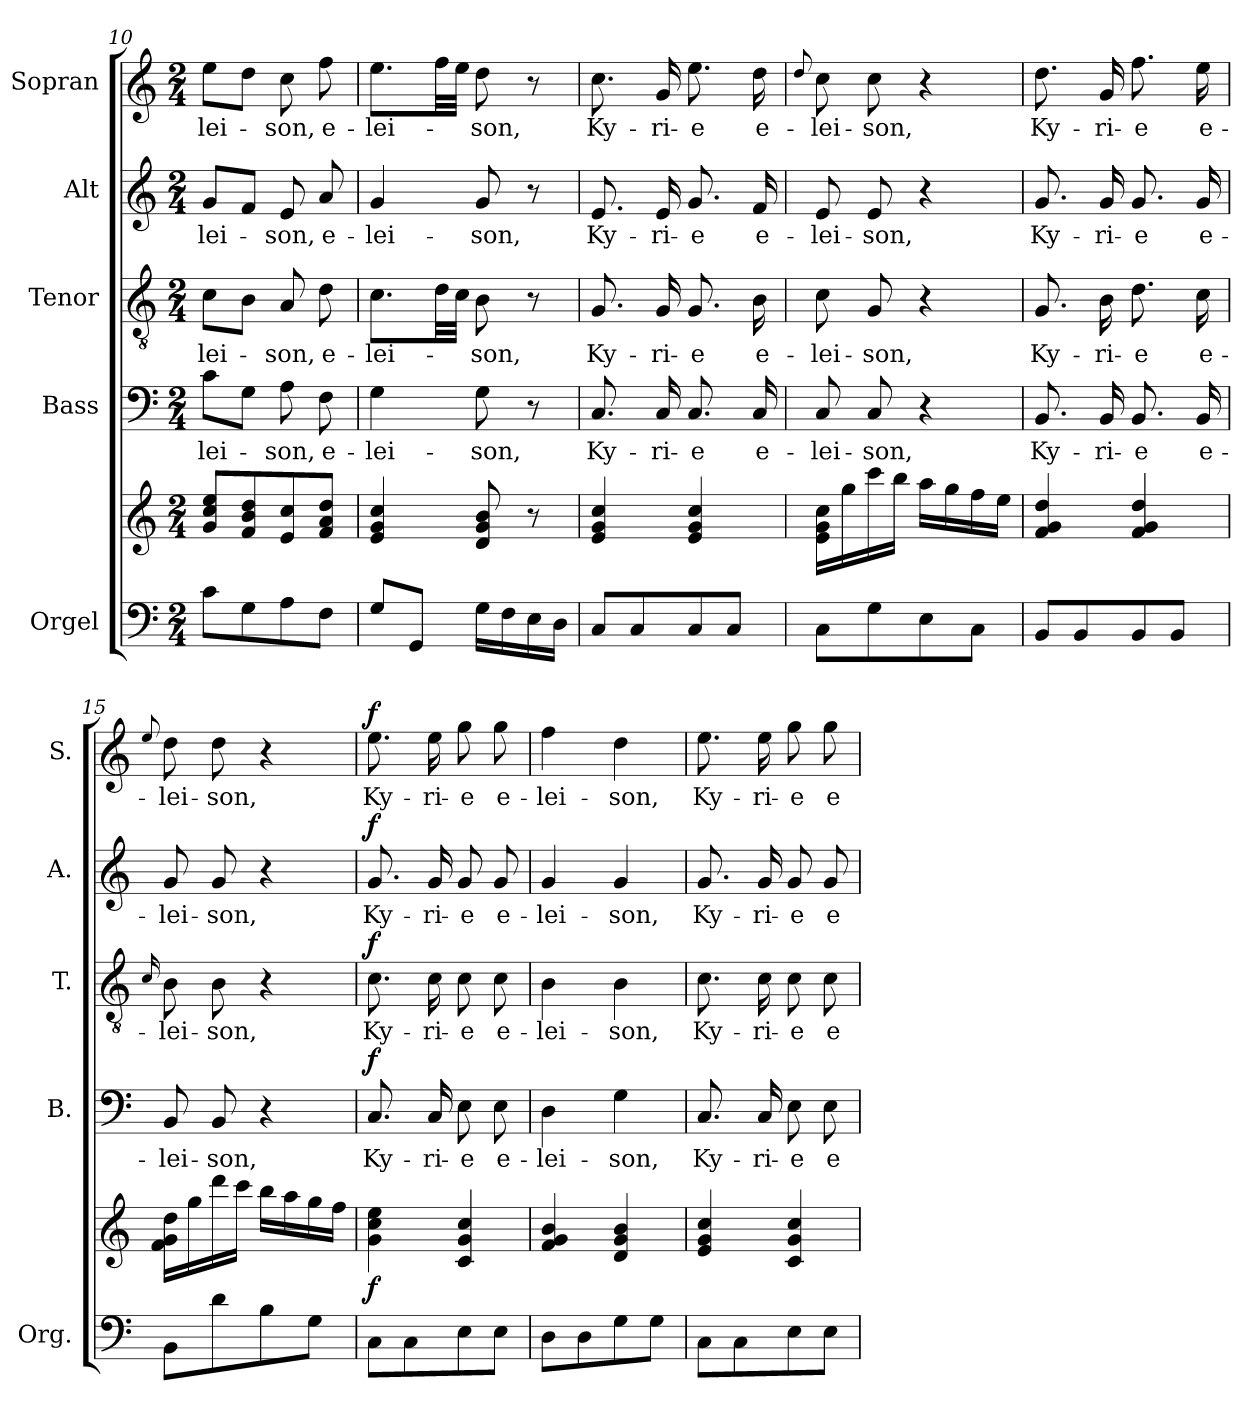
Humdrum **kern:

**kern	**kern	**dynam	**kern	**text	**dynam	**kern	**text	**dynam	**kern	**text	**dynam	**kern	**text	**dynam
*part5	*part5	*part5	*part4	*part4	*part4	*part3	*part3	*part3	*part2	*part2	*part2	*part1	*part1	*part1
*staff6	*staff5	*staff5/6	*staff4	*staff4	*staff4	*staff3	*staff3	*staff3	*staff2	*staff2	*staff2	*staff1	*staff1	*staff1
*I"Orgel	*	*	*I"Bass	*	*	*I"Tenor	*	*	*I"Alt	*	*	*I"Sopran	*	*
*I'Org.	*	*	*I'B.	*	*	*I'T.	*	*	*I'A.	*	*	*I'S.	*	*
*clefF4	*clefG2	*	*clefF4	*	*	*clefGv2	*	*	*clefG2	*	*	*clefG2	*	*
*k[]	*k[]	*	*k[]	*	*	*k[]	*	*	*k[]	*	*	*k[]	*	*
*C:	*C:	*	*C:	*	*	*C:	*	*	*C:	*	*	*C:	*	*
*M2/4	*M2/4	*	*M2/4	*	*	*M2/4	*	*	*M2/4	*	*	*M2/4	*	*
=10	=10	=10	=10	=10	=10	=10	=10	=10	=10	=10	=10	=10	=10	=10
!	!	!	!	!LO:LY:b	!	!	!LO:LY:b	!	!	!LO:LY:b	!	!	!LO:LY:b	!
8c\L	8g/ 8cc/ 8ee/L	.	8c\L	-lei-	.	8c\L	-lei-	.	8g/L	-lei-	.	8ee\L	-lei-	.
8G\	8f/ 8b/ 8dd/	.	8G\J	.	.	8B\J	.	.	8f/J	.	.	8dd\J	.	.
!	!	!	!	!LO:LY:b	!	!	!LO:LY:b	!	!	!LO:LY:b	!	!	!LO:LY:b	!
8A\	8e/ 8cc/	.	8A\	-son,	.	8A/	-son,	.	8e/	-son,	.	8cc\	-son,	.
!	!	!	!	!LO:LY:b	!	!	!LO:LY:b	!	!	!LO:LY:b	!	!	!LO:LY:b	!
8F\J	8f/ 8a/ 8dd/J	.	8F\	e-	.	8d\	e-	.	8a/	e-	.	8ff\	e-	.
=11	=11	=11	=11	=11	=11	=11	=11	=11	=11	=11	=11	=11	=11	=11
!	!	!	!	!LO:LY:b	!	!	!LO:LY:b	!	!	!LO:LY:b	!	!	!LO:LY:b	!
8G/L	4e/ 4g/ 4cc/	.	4G\	-lei-	.	8.c\L	-lei-	.	4g/	-lei-	.	8.ee\L	-lei-	.
8GG/J	.	.	.	.	.	.	.	.	.	.	.	.	.	.
.	.	.	.	.	.	32d\LL	.	.	.	.	.	32ff\LL	.	.
.	.	.	.	.	.	32c\JJJ	.	.	.	.	.	32ee\JJJ	.	.
!	!	!	!	!LO:LY:b	!	!	!LO:LY:b	!	!	!LO:LY:b	!	!	!LO:LY:b	!
16G\LL	8d/ 8g/ 8b/	.	8G\	-son,	.	8B\	-son,	.	8g/	-son,	.	8dd\	-son,	.
16F\	.	.	.	.	.	.	.	.	.	.	.	.	.	.
16E\	8r	.	8r	.	.	8r	.	.	8r	.	.	8r	.	.
16D\JJ	.	.	.	.	.	.	.	.	.	.	.	.	.	.
=12	=12	=12	=12	=12	=12	=12	=12	=12	=12	=12	=12	=12	=12	=12
!	!	!	!	!LO:LY:b	!	!	!LO:LY:b	!	!	!LO:LY:b	!	!	!LO:LY:b	!
8C/L	4e/ 4g/ 4cc/	.	8.C/	Ky-	.	8.G/	Ky-	.	8.e/	Ky-	.	8.cc\	Ky-	.
8C/	.	.	.	.	.	.	.	.	.	.	.	.	.	.
!	!	!	!	!LO:LY:b	!	!	!LO:LY:b	!	!	!LO:LY:b	!	!	!LO:LY:b	!
.	.	.	16C/	-ri-	.	16G/	-ri-	.	16e/	-ri-	.	16g/	-ri-	.
!	!	!	!	!LO:LY:b	!	!	!LO:LY:b	!	!	!LO:LY:b	!	!	!LO:LY:b	!
8C/	4e/ 4g/ 4cc/	.	8.C/	-e	.	8.G/	-e	.	8.g/	-e	.	8.ee\	-e	.
8C/J	.	.	.	.	.	.	.	.	.	.	.	.	.	.
!	!	!	!	!LO:LY:b	!	!	!LO:LY:b	!	!	!LO:LY:b	!	!	!LO:LY:b	!
.	.	.	16C/	e-	.	16B\	e-	.	16f/	e-	.	16dd\	e-	.
=13	=13	=13	=13	=13	=13	=13	=13	=13	=13	=13	=13	=13	=13	=13
.	.	.	.	.	.	.	.	.	.	.	.	8qqdd/	.	.
!	!	!	!	!LO:LY:b	!	!	!LO:LY:b	!	!	!LO:LY:b	!	!	!LO:LY:b	!
8C\L	16e\ 16g\ 16cc\LL	.	8C/	-lei-	.	8c\	-lei-	.	8e/	-lei-	.	8cc\	-lei-	.
.	16gg\	.	.	.	.	.	.	.	.	.	.	.	.	.
!	!	!	!	!LO:LY:b	!	!	!LO:LY:b	!	!	!LO:LY:b	!	!	!LO:LY:b	!
8G\	16ccc\	.	8C/	-son,	.	8G/	-son,	.	8e/	-son,	.	8cc\	-son,	.
.	16bb\JJ	.	.	.	.	.	.	.	.	.	.	.	.	.
8E\	16aa\LL	.	4r	.	.	4r	.	.	4r	.	.	4r	.	.
.	16gg\	.	.	.	.	.	.	.	.	.	.	.	.	.
8C\J	16ff\	.	.	.	.	.	.	.	.	.	.	.	.	.
.	16ee\JJ	.	.	.	.	.	.	.	.	.	.	.	.	.
=14	=14	=14	=14	=14	=14	=14	=14	=14	=14	=14	=14	=14	=14	=14
!	!	!	!	!LO:LY:b	!	!	!LO:LY:b	!	!	!LO:LY:b	!	!	!LO:LY:b	!
8BB/L	4f/ 4g/ 4dd/	.	8.BB/	Ky-	.	8.G/	Ky-	.	8.g/	Ky-	.	8.dd\	Ky-	.
8BB/	.	.	.	.	.	.	.	.	.	.	.	.	.	.
!	!	!	!	!LO:LY:b	!	!	!LO:LY:b	!	!	!LO:LY:b	!	!	!LO:LY:b	!
.	.	.	16BB/	-ri-	.	16B\	-ri-	.	16g/	-ri-	.	16g/	-ri-	.
!	!	!	!	!LO:LY:b	!	!	!LO:LY:b	!	!	!LO:LY:b	!	!	!LO:LY:b	!
8BB/	4f/ 4g/ 4dd/	.	8.BB/	-e	.	8.d\	-e	.	8.g/	-e	.	8.ff\	-e	.
8BB/J	.	.	.	.	.	.	.	.	.	.	.	.	.	.
!	!	!	!	!LO:LY:b	!	!	!LO:LY:b	!	!	!LO:LY:b	!	!	!LO:LY:b	!
.	.	.	16BB/	e-	.	16c\	e-	.	16g/	e-	.	16ee\	e-	.
=15	=15	=15	=15	=15	=15	=15	=15	=15	=15	=15	=15	=15	=15	=15
.	.	.	.	.	.	16qqc/	.	.	.	.	.	8qqee/	.	.
!	!	!	!	!LO:LY:b	!	!	!LO:LY:b	!	!	!LO:LY:b	!	!	!LO:LY:b	!
8BB\L	16f\ 16g\ 16dd\LL	.	8BB/	-lei-	.	8B\	-lei-	.	8g/	-lei-	.	8dd\	-lei-	.
.	16gg\	.	.	.	.	.	.	.	.	.	.	.	.	.
!	!	!	!	!LO:LY:b	!	!	!LO:LY:b	!	!	!LO:LY:b	!	!	!LO:LY:b	!
8d\	16ddd\	.	8BB/	-son,	.	8B\	-son,	.	8g/	-son,	.	8dd\	-son,	.
.	16ccc\JJ	.	.	.	.	.	.	.	.	.	.	.	.	.
8B\	16bb\LL	.	4r	.	.	4r	.	.	4r	.	.	4r	.	.
.	16aa\	.	.	.	.	.	.	.	.	.	.	.	.	.
8G\J	16gg\	.	.	.	.	.	.	.	.	.	.	.	.	.
.	16ff\JJ	.	.	.	.	.	.	.	.	.	.	.	.	.
!!LO:PB:g=z
=16	=16	=16	=16	=16	=16	=16	=16	=16	=16	=16	=16	=16	=16	=16
!	!	!LO:DY:b	!	!LO:LY:b	!LO:DY:a	!	!LO:LY:b	!LO:DY:a	!	!LO:LY:b	!LO:DY:a	!	!LO:LY:b	!LO:DY:a
8C\L	4g\ 4cc\ 4ee\	f	8.C/	Ky-	f	8.c\	Ky-	f	8.g/	Ky-	f	8.ee\	Ky-	f
8C\	.	.	.	.	.	.	.	.	.	.	.	.	.	.
!	!	!	!	!LO:LY:b	!	!	!LO:LY:b	!	!	!LO:LY:b	!	!	!LO:LY:b	!
.	.	.	16C/	-ri-	.	16c\	-ri-	.	16g/	-ri-	.	16ee\	-ri-	.
!	!	!	!	!LO:LY:b	!	!	!LO:LY:b	!	!	!LO:LY:b	!	!	!LO:LY:b	!
8E\	4c/ 4g/ 4cc/	.	8E\	-e	.	8c\	-e	.	8g/	-e	.	8gg\	-e	.
!	!	!	!	!LO:LY:b	!	!	!LO:LY:b	!	!	!LO:LY:b	!	!	!LO:LY:b	!
8E\J	.	.	8E\	e-	.	8c\	e-	.	8g/	e-	.	8gg\	e-	.
=17	=17	=17	=17	=17	=17	=17	=17	=17	=17	=17	=17	=17	=17	=17
!	!	!	!	!LO:LY:b	!	!	!LO:LY:b	!	!	!LO:LY:b	!	!	!LO:LY:b	!
8D\L	4f/ 4g/ 4b/	.	4D\	-lei-	.	4B\	-lei-	.	4g/	-lei-	.	4ff\	-lei-	.
8D\	.	.	.	.	.	.	.	.	.	.	.	.	.	.
!	!	!	!	!LO:LY:b	!	!	!LO:LY:b	!	!	!LO:LY:b	!	!	!LO:LY:b	!
8G\	4d/ 4g/ 4b/	.	4G\	-son,	.	4B\	-son,	.	4g/	-son,	.	4dd\	-son,	.
8G\J	.	.	.	.	.	.	.	.	.	.	.	.	.	.
=18	=18	=18	=18	=18	=18	=18	=18	=18	=18	=18	=18	=18	=18	=18
!	!	!	!	!LO:LY:b	!	!	!LO:LY:b	!	!	!LO:LY:b	!	!	!LO:LY:b	!
8C\L	4e/ 4g/ 4cc/	.	8.C/	Ky-	.	8.c\	Ky-	.	8.g/	Ky-	.	8.ee\	Ky-	.
8C\	.	.	.	.	.	.	.	.	.	.	.	.	.	.
!	!	!	!	!LO:LY:b	!	!	!LO:LY:b	!	!	!LO:LY:b	!	!	!LO:LY:b	!
.	.	.	16C/	-ri-	.	16c\	-ri-	.	16g/	-ri-	.	16ee\	-ri-	.
!	!	!	!	!LO:LY:b	!	!	!LO:LY:b	!	!	!LO:LY:b	!	!	!LO:LY:b	!
8E\	4c/ 4g/ 4cc/	.	8E\	-e	.	8c\	-e	.	8g/	-e	.	8gg\	-e	.
!	!	!	!	!LO:LY:b	!	!	!LO:LY:b	!	!	!LO:LY:b	!	!	!LO:LY:b	!
8E\J	.	.	8E\	e-	.	8c\	e-	.	8g/	e-	.	8gg\	e-	.
=	=	=	=	=	=	=	=	=	=	=	=	=	=	=
*-	*-	*-	*-	*-	*-	*-	*-	*-	*-	*-	*-	*-	*-	*-
